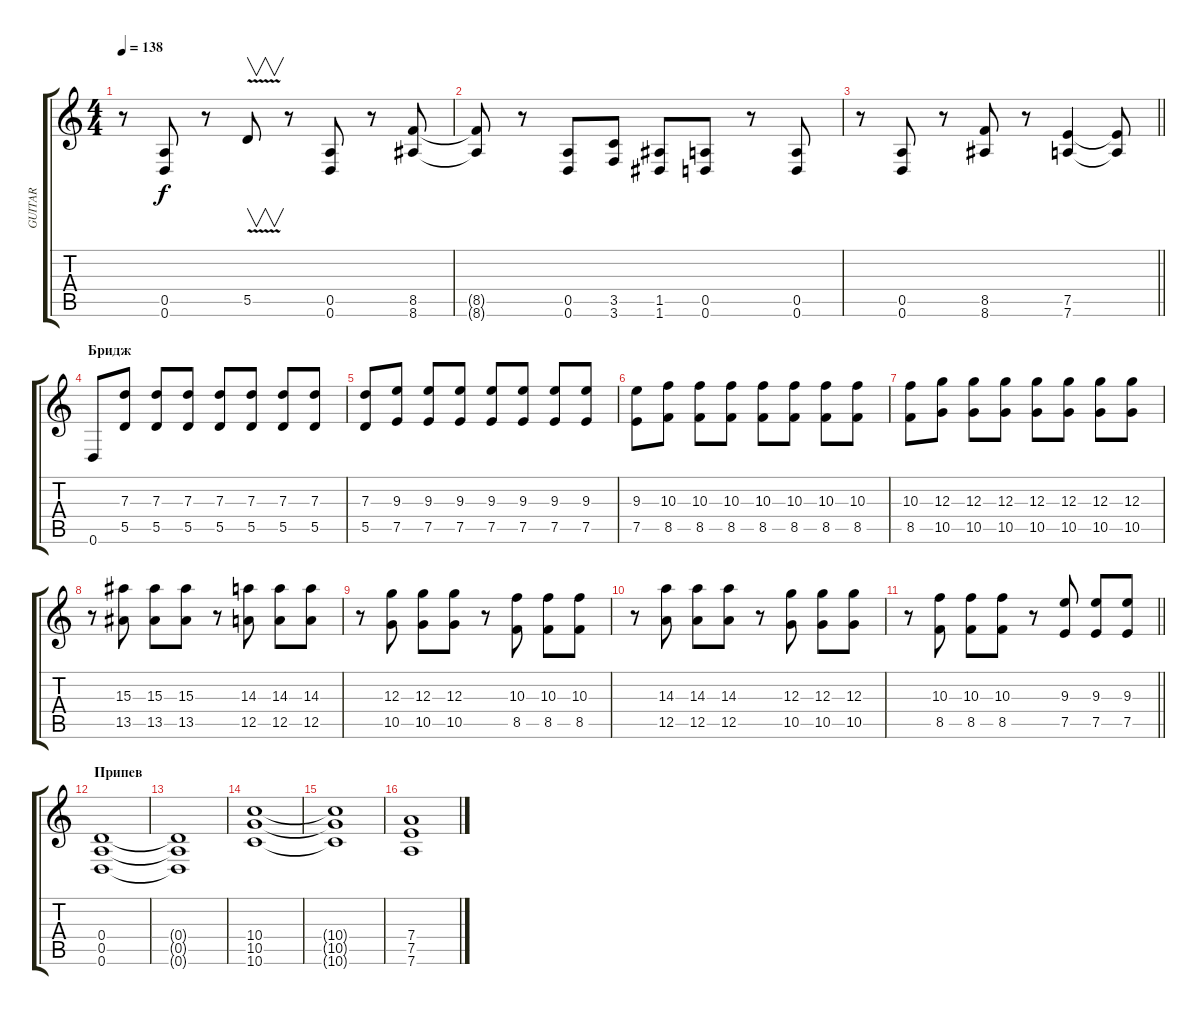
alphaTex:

\track ("GUITAR" "GUITAR") {instrument distortionguitar}
\staff {score tabs}
\tuning (E4 B3 G3 D3 A2 D2) {hide}
\ts (4 4)
\tempo 138
\clef g2
\ks c
r.8{dy f} (0.5 0.6).8 r.8 5.5{v}.8{v} r.8 (0.5 0.6).8 r.8 (8.5 8.6).8 |
(8.5{t} 8.6{t}).8 r.8 (0.5 0.6).8 (3.5 3.6).8 (1.5 1.6).8 (0.5 0.6).8 r.8 (0.5 0.6).8 |
\barLineRight lightlight
r.8 (0.5 0.6).8 r.8 (8.5 8.6).8 r.8 (7.5 7.6).4 (7.5{t} 7.6{t}).8 |
\section ("" "Бридж")
0.6.8 (7.3 5.5).8 (7.3 5.5).8 (7.3 5.5).8 (7.3 5.5).8 (7.3 5.5).8 (7.3 5.5).8 (7.3 5.5).8 |
(7.3 5.5).8 (9.3 7.5).8 (9.3 7.5).8 (9.3 7.5).8 (9.3 7.5).8 (9.3 7.5).8 (9.3 7.5).8 (9.3 7.5).8 |
(9.3 7.5).8 (10.3 8.5).8 (10.3 8.5).8 (10.3 8.5).8 (10.3 8.5).8 (10.3 8.5).8 (10.3 8.5).8 (10.3 8.5).8 |
(10.3 8.5).8 (12.3 10.5).8 (12.3 10.5).8 (12.3 10.5).8 (12.3 10.5).8 (12.3 10.5).8 (12.3 10.5).8 (12.3 10.5).8 |
r.8 (15.3 13.5).8 (15.3 13.5).8 (15.3 13.5).8 r.8 (14.3 12.5).8 (14.3 12.5).8 (14.3 12.5).8 |
r.8 (12.3 10.5).8 (12.3 10.5).8 (12.3 10.5).8 r.8 (10.3 8.5).8 (10.3 8.5).8 (10.3 8.5).8 |
r.8 (14.3 12.5).8 (14.3 12.5).8 (14.3 12.5).8 r.8 (12.3 10.5).8 (12.3 10.5).8 (12.3 10.5).8 |
\barLineRight lightlight
r.8 (10.3 8.5).8 (10.3 8.5).8 (10.3 8.5).8 r.8 (9.3 7.5).8 (9.3 7.5).8 (9.3 7.5).8 |
\section ("" "Припев")
(0.4 0.5 0.6).1 |
(0.4{t} 0.5{t} 0.6{t}).1 |
(10.4 10.5 10.6).1 |
(10.4{t} 10.5{t} 10.6{t}).1 |
(7.4 7.5 7.6).1
